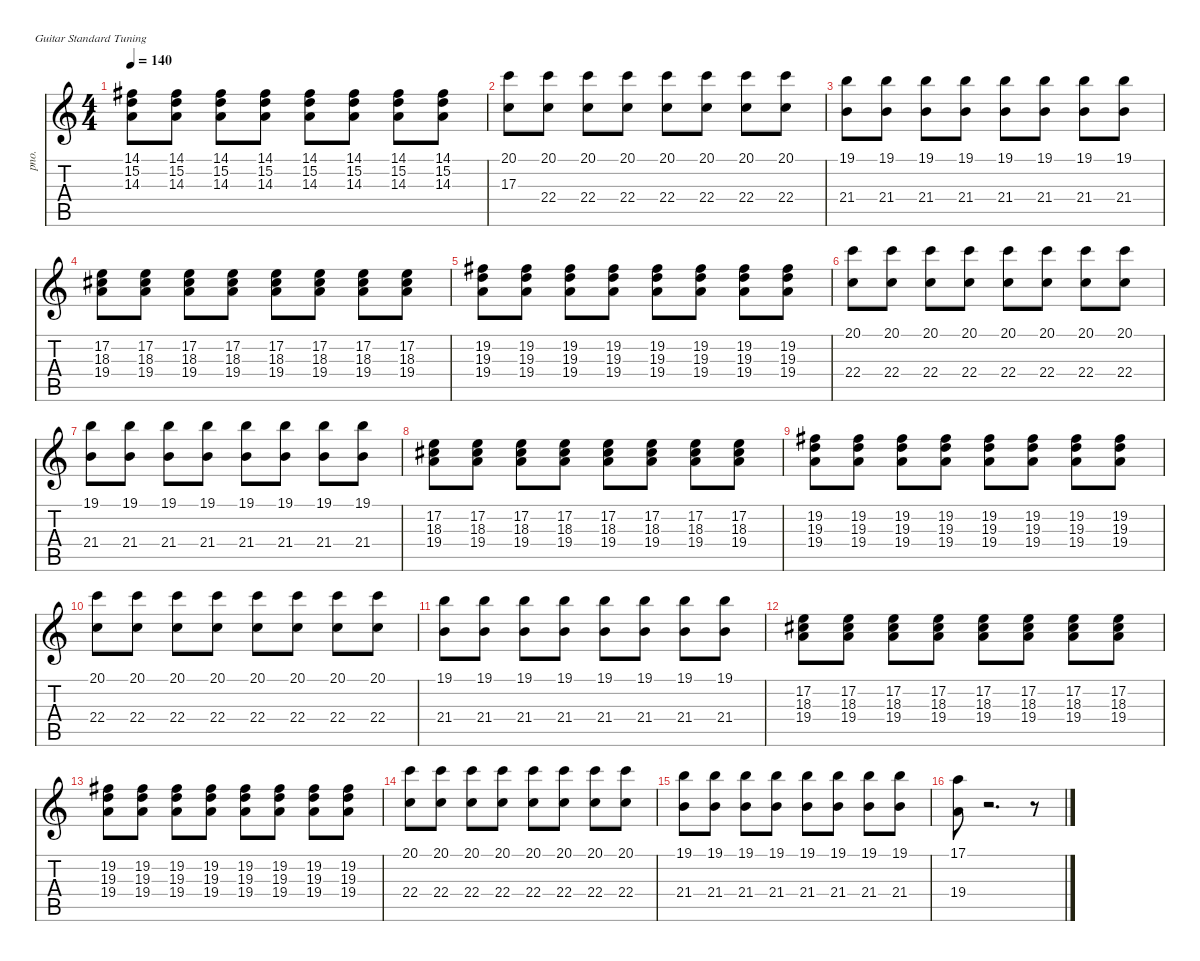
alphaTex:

\defaultSystemsLayout 4
\hideDynamics
\bracketExtendMode nobrackets
\otherSystemsTrackNameOrientation horizontal
\track ("Piano" "pno.") {instrument acousticgrandpiano}
\staff {score tabs}
\tuning (E4 B3 G3 D3 A2 E2)
\ts (4 4)
\tempo 140
\clef g2
\ks c
(14.1{acc #} 15.2 14.3).8{dy mf} (14.1{acc #} 15.2 14.3).8 (14.1{acc #} 15.2 14.3).8 (14.1{acc #} 15.2 14.3).8 (14.1{acc #} 15.2 14.3).8 (14.1{acc #} 15.2 14.3).8 (14.1{acc #} 15.2 14.3).8 (14.1{acc #} 15.2 14.3).8 |
(20.1 17.3).8{dy f} (20.1 22.4).8 (20.1 22.4).8 (20.1 22.4).8 (20.1 22.4).8 (20.1 22.4).8 (20.1 22.4).8 (20.1 22.4).8 |
(19.1 21.4).8 (19.1 21.4).8 (19.1 21.4).8 (19.1 21.4).8 (19.1 21.4).8 (19.1 21.4).8 (19.1 21.4).8 (19.1 21.4).8 |
(17.2 18.3{acc #} 19.4).8{dy mf} (17.2 18.3{acc #} 19.4).8 (17.2 18.3{acc #} 19.4).8 (17.2 18.3{acc #} 19.4).8 (17.2 18.3{acc #} 19.4).8 (17.2 18.3{acc #} 19.4).8 (17.2 18.3{acc #} 19.4).8 (17.2 18.3{acc #} 19.4).8 |
(19.2{acc #} 19.3 19.4).8 (19.2{acc #} 19.3 19.4).8 (19.2{acc #} 19.3 19.4).8 (19.2{acc #} 19.3 19.4).8 (19.2{acc #} 19.3 19.4).8 (19.2{acc #} 19.3 19.4).8 (19.2{acc #} 19.3 19.4).8 (19.2{acc #} 19.3 19.4).8 |
(20.1 22.4).8{dy f} (20.1 22.4).8 (20.1 22.4).8 (20.1 22.4).8 (20.1 22.4).8 (20.1 22.4).8 (20.1 22.4).8 (20.1 22.4).8 |
(19.1 21.4).8 (19.1 21.4).8 (19.1 21.4).8 (19.1 21.4).8 (19.1 21.4).8 (19.1 21.4).8 (19.1 21.4).8 (19.1 21.4).8 |
(17.2 18.3{acc #} 19.4).8{dy mf} (17.2 18.3{acc #} 19.4).8 (17.2 18.3{acc #} 19.4).8 (17.2 18.3{acc #} 19.4).8 (17.2 18.3{acc #} 19.4).8 (17.2 18.3{acc #} 19.4).8 (17.2 18.3{acc #} 19.4).8 (17.2 18.3{acc #} 19.4).8 |
(19.2{acc #} 19.3 19.4).8 (19.2{acc #} 19.3 19.4).8 (19.2{acc #} 19.3 19.4).8 (19.2{acc #} 19.3 19.4).8 (19.2{acc #} 19.3 19.4).8 (19.2{acc #} 19.3 19.4).8 (19.2{acc #} 19.3 19.4).8 (19.2{acc #} 19.3 19.4).8 |
(20.1 22.4).8{dy f} (20.1 22.4).8 (20.1 22.4).8 (20.1 22.4).8 (20.1 22.4).8 (20.1 22.4).8 (20.1 22.4).8 (20.1 22.4).8 |
(19.1 21.4).8 (19.1 21.4).8 (19.1 21.4).8 (19.1 21.4).8 (19.1 21.4).8 (19.1 21.4).8 (19.1 21.4).8 (19.1 21.4).8 |
(17.2 18.3{acc #} 19.4).8{dy mf} (17.2 18.3{acc #} 19.4).8 (17.2 18.3{acc #} 19.4).8 (17.2 18.3{acc #} 19.4).8 (17.2 18.3{acc #} 19.4).8 (17.2 18.3{acc #} 19.4).8 (17.2 18.3{acc #} 19.4).8 (17.2 18.3{acc #} 19.4).8 |
(19.2{acc #} 19.3 19.4).8 (19.2{acc #} 19.3 19.4).8 (19.2{acc #} 19.3 19.4).8 (19.2{acc #} 19.3 19.4).8 (19.2{acc #} 19.3 19.4).8 (19.2{acc #} 19.3 19.4).8 (19.2{acc #} 19.3 19.4).8 (19.2{acc #} 19.3 19.4).8 |
(20.1 22.4).8{dy f} (20.1 22.4).8 (20.1 22.4).8 (20.1 22.4).8 (20.1 22.4).8 (20.1 22.4).8 (20.1 22.4).8 (20.1 22.4).8 |
(19.1 21.4).8 (19.1 21.4).8 (19.1 21.4).8 (19.1 21.4).8 (19.1 21.4).8 (19.1 21.4).8 (19.1 21.4).8 (19.1 21.4).8 |
(17.1 19.4).8 r.2{d} r.8
